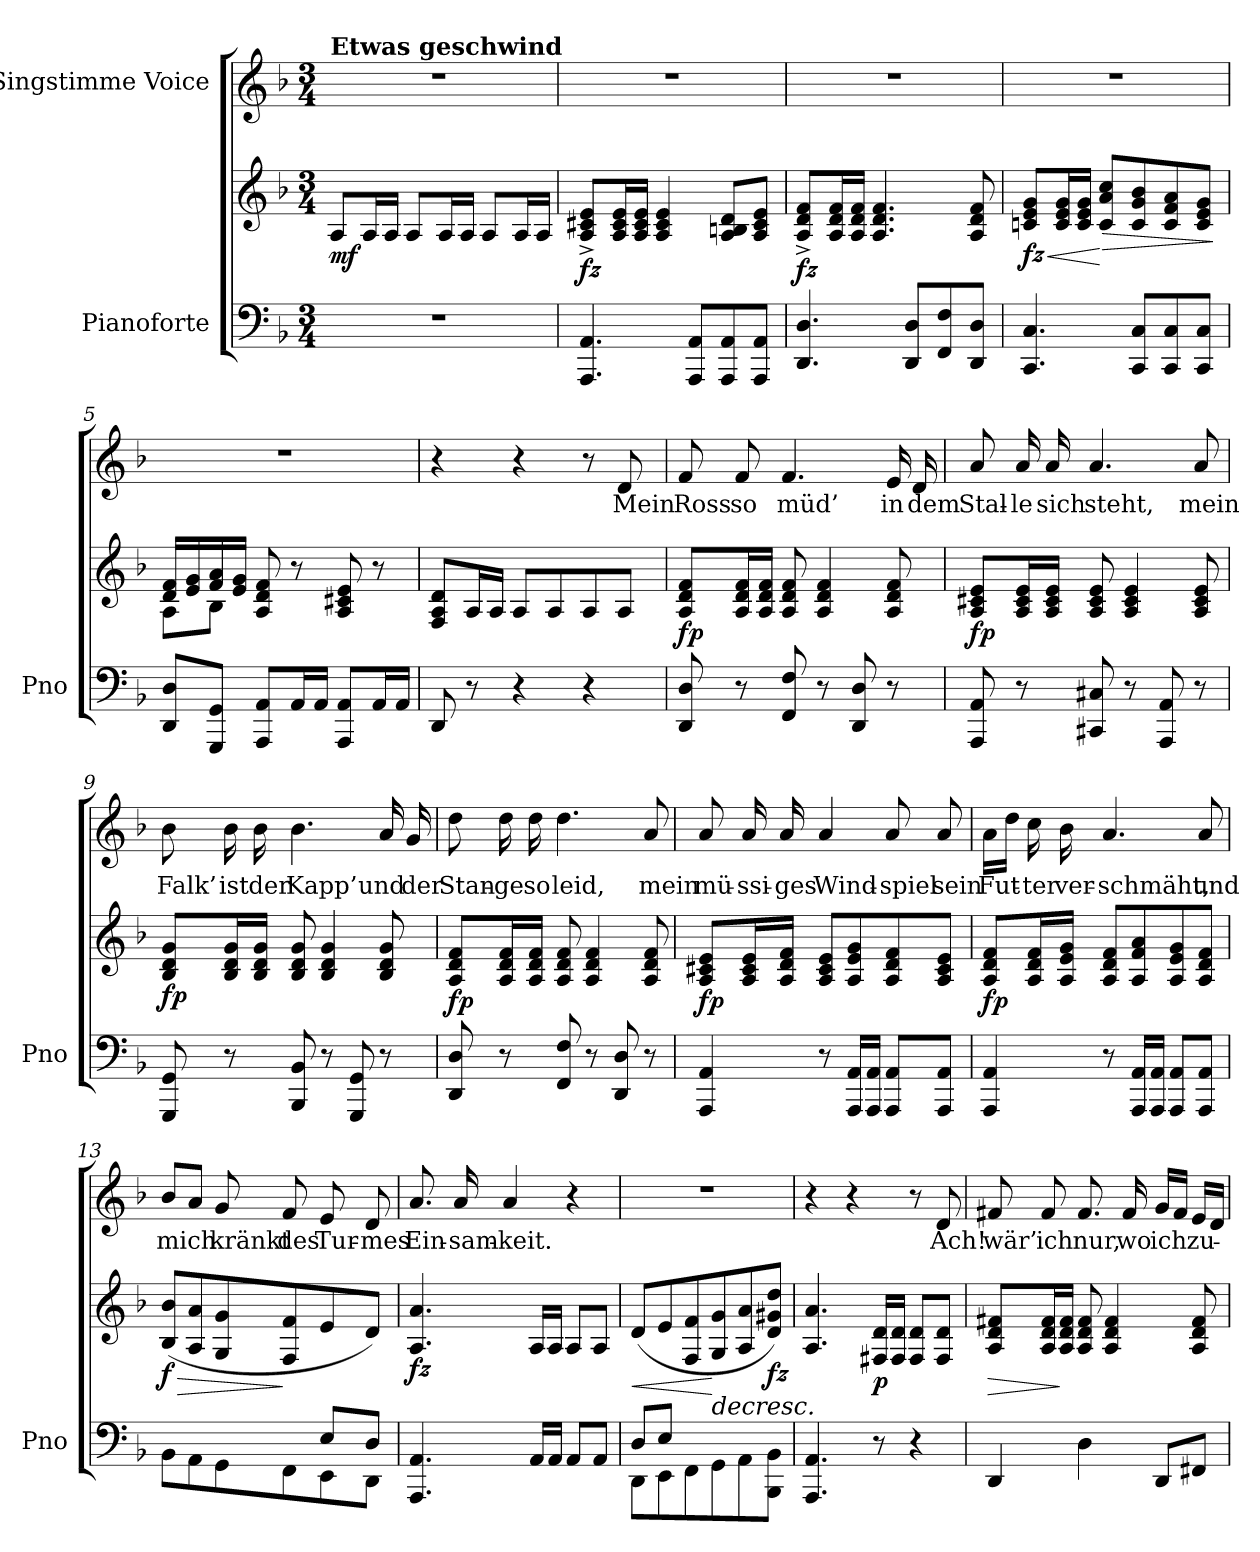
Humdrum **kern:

**kern	**kern	**dynam	**kern	**text
*part2	*part2	*part2	*part1	*part1
*staff3	*staff2	*staff2/3	*staff1	*staff1
*I"Pianoforte	*	*	*I"Singstimme Voice	*
*I'Pno	*	*	*	*
*clefF4	*clefG2	*	*clefG2	*
*k[b-]	*k[b-]	*	*k[b-]	*
*M3/4	*M3/4	*	*M3/4	*
=1	=1	=1	=1	=1
!	!	!	!LO:TX:a:B:t=Etwas geschwind	!
!	!	!LO:DY:b	!	!
2.r	8A/L	mf	2.r	.
.	16A/L	.	.	.
.	16A/JJ	.	.	.
.	8A/L	.	.	.
.	16A/L	.	.	.
.	16A/JJ	.	.	.
.	8A/L	.	.	.
.	16A/L	.	.	.
.	16A/JJ	.	.	.
=2	=2	=2	=2	=2
!	!	!LO:DY:b	!	!
4.AAA/ 4.AA/	8A/^ 8c#X/^ 8e/^L	fz	2.r	.
.	16A/ 16c#/ 16e/L	.	.	.
.	16A/ 16c#/ 16e/JJ	.	.	.
.	4A/ 4c#/ 4e/	.	.	.
8AAA/ 8AA/L	.	.	.	.
8AAA/ 8AA/	8A/ 8Bn/ 8d/L	.	.	.
8AAA/ 8AA/J	8A/ 8c#/ 8e/J	.	.	.
=3	=3	=3	=3	=3
!	!	!LO:DY:b	!	!
4.DD/ 4.D/	8A/^ 8d/^ 8f/^L	fz	2.r	.
.	16A/ 16d/ 16f/L	.	.	.
.	16A/ 16d/ 16f/JJ	.	.	.
.	4.A/ 4.d/ 4.f/	.	.	.
8DD/ 8D/L	.	.	.	.
8FF/ 8F/	.	.	.	.
8DD/ 8D/J	8A/ 8d/ 8f/	.	.	.
=4	=4	=4	=4	=4
!	!	!LO:HP:b	!	!
!	!	!LO:DY:n=1:b	!	!
4.CC/ 4.C/	8cn/ 8e/ 8g/L	< fz	2.r	.
.	16c/ 16e/ 16g/L	.	.	.
.	16c/ 16e/ 16g/JJ	.	.	.
!	!	!LO:HP:n=1:b	!	!
.	8c/ 8a/ 8cc/L	[ >	.	.
8CC/ 8C/L	8c/ 8g/ 8b-/	.	.	.
8CC/ 8C/	8c/ 8f/ 8a/	.	.	.
8CC/ 8C/J	8c/ 8e/ 8g/J	.	.	.
.	.	]	.	.
=5	=5	=5	=5	=5
*	*^	*	*	*
8DD/ 8D/L	16d/ 16f/LL	8A\L	.	2.r	.
.	16e/ 16g/	.	.	.	.
8GGG/ 8GG/J	16f/ 16a/	8B-\J	.	.	.
.	16e/ 16g/JJ	.	.	.	.
8AAA/ 8AA/L	8A/ 8d/ 8f/	2ryy	.	.	.
16AA/L	8r	.	.	.	.
16AA/JJ	.	.	.	.	.
8AAA/ 8AA/L	8A/ 8c#X/ 8e/	.	.	.	.
16AA/L	8r	.	.	.	.
16AA/JJ	.	.	.	.	.
*	*v	*v	*	*	*
=6	=6	=6	=6	=6
8DD/	8F/ 8A/ 8d/L	.	4r	.
8r	16A/L	.	.	.
.	16A/JJ	.	.	.
4r	8A/L	.	4r	.
.	8A/	.	.	.
4r	8A/	.	8r	.
.	8A/J	.	8d/	Mein
=7	=7	=7	=7	=7
!	!	!LO:DY:b	!	!
8DD/ 8D/	8A/ 8d/ 8f/L	fp	8f/	Ross
8r	16A/ 16d/ 16f/L	.	8f/	so
.	16A/ 16d/ 16f/JJ	.	.	.
8FF/ 8F/	8A/ 8d/ 8f/	.	4.f/	müd’
8r	4A/ 4d/ 4f/	.	.	.
8DD/ 8D/	.	.	.	.
8r	8A/ 8d/ 8f/	.	16e/	in
.	.	.	16d/	dem
=8	=8	=8	=8	=8
!	!	!LO:DY:b	!	!
8AAA/ 8AA/	8A/ 8c#X/ 8e/L	fp	8a/	Stal-
8r	16A/ 16c#/ 16e/L	.	16a/	-le
.	16A/ 16c#/ 16e/JJ	.	16a/	sich
8CC#X/ 8C#X/	8A/ 8c#/ 8e/	.	4.a/	steht,
8r	4A/ 4c#/ 4e/	.	.	.
8AAA/ 8AA/	.	.	.	.
8r	8A/ 8c#/ 8e/	.	8a/	mein
=9	=9	=9	=9	=9
!	!	!LO:DY:b	!	!
8GGG/ 8GG/	8B-/ 8d/ 8g/L	fp	8b-\	Falk’
8r	16B-/ 16d/ 16g/L	.	16b-\	ist
.	16B-/ 16d/ 16g/JJ	.	16b-\	der
8BBB-/ 8BB-/	8B-/ 8d/ 8g/	.	4.b-\	Kapp’
8r	4B-/ 4d/ 4g/	.	.	.
8GGG/ 8GG/	.	.	.	.
8r	8B-/ 8d/ 8g/	.	16a/	und
.	.	.	16g/	der
=10	=10	=10	=10	=10
!	!	!LO:DY:b	!	!
8DD/ 8D/	8A/ 8d/ 8f/L	fp	8dd\	Stan-
8r	16A/ 16d/ 16f/L	.	16dd\	-ge
.	16A/ 16d/ 16f/JJ	.	16dd\	so
8FF/ 8F/	8A/ 8d/ 8f/	.	4.dd\	leid,
8r	4A/ 4d/ 4f/	.	.	.
8DD/ 8D/	.	.	.	.
8r	8A/ 8d/ 8f/	.	8a/	mein
=11	=11	=11	=11	=11
!	!	!LO:DY:b	!	!
4AAA/ 4AA/	8A/ 8c#X/ 8e/L	fp	8a/	mü-
.	16A/ 16c#/ 16e/L	.	16a/	-ssi-
.	16A/ 16d/ 16f/JJ	.	16a/	-ges
8r	8A/ 8c#/ 8e/L	.	4a/	Wind-
16AAA/ 16AA/LL	8A/ 8e/ 8g/	.	.	.
16AAA/ 16AA/JJ	.	.	.	.
8AAA/ 8AA/L	8A/ 8d/ 8f/	.	8a/	-spiel
8AAA/ 8AA/J	8A/ 8c#/ 8e/J	.	8a/	sein
=12	=12	=12	=12	=12
!	!	!LO:DY:b	!	!
4AAA/ 4AA/	8A/ 8d/ 8f/L	fp	16a\LL	Fut-
.	.	.	16dd\JJ	.
.	16A/ 16d/ 16f/L	.	16cc\	-ter
.	16A/ 16e/ 16g/JJ	.	16b-\	ver-
8r	8A/ 8d/ 8f/L	.	4.a/	-schmäht,
16AAA/ 16AA/LL	8A/ 8f/ 8a/	.	.	.
16AAA/ 16AA/JJ	.	.	.	.
8AAA/ 8AA/L	8A/ 8e/ 8g/	.	.	.
8AAA/ 8AA/J	8A/ 8d/ 8f/J	.	8a/	und
=13	=13	=13	=13	=13
*^	*	*	*	*
!	!	!	!LO:HP:b	!	!
!	!	!	!LO:DY:n=1:b	!	!
2ryy	8BB-\L	(8B-/ 8b-/L	> f	8b-/L	mich
.	8AA\	8A/ 8a/	.	8a/J	.
.	8GG\	8G/ 8g/	.	8g/	kränkt
.	8FF\	8F/ 8f/	]	8f/	des
8E/L	8EE\	8e/	.	8e/	Tur-
8D/J	8DD\J	8d/J)	.	8d/	-mes
=14	=14	=14	=14	=14	=14
!	!	!	!LO:DY:b	!	!
*v	*v	*	*	*	*
4.AAA/ 4.AA/	4.A/ 4.a/	fz	8.a/	Ein-
.	.	.	16a/	-sam-
.	.	.	4a/	-keit.
16AA/LL	16A/LL	.	.	.
16AA/JJ	16A/JJ	.	.	.
8AA/L	8A/L	.	4r	.
8AA/J	8A/J	.	.	.
=15	=15	=15	=15	=15
*^	*	*	*	*
!	!	!	!LO:HP:b	!	!
8D/L	8DD\L	(>8d/L	<	2.r	.
8E/J	8EE\	8e/	.	.	.
2ryy	8FF\	8F/ 8f/	.	.	.
!	!	!	!LO:HP:n=1:b	!	!
.	8GG\	8G/ 8g/	[ >	.	.
.	8AA\	8A/ 8a/	.	.	.
!	!	!	!LO:DY:b	!	!
.	8BBB-\ 8BB-\J	8d/ 8g#X/ 8dd/J)	fz	.	.
*v	*v	*	*	*	*
.	.	]	.	.
=16	=16	=16	=16	=16
4.AAA/ 4.AA/	4.A/ 4.a/	.	4r	.
.	.	.	4r	.
!	!	!LO:DY:b	!	!
8r	16F#X/ 16d/LL	p	.	.
.	16F#/ 16d/JJ	.	.	.
4r	8F#/ 8d/L	.	8r	.
.	8F#/ 8d/J	.	8d/	Ach!
=17	=17	=17	=17	=17
!	!	!LO:HP:b	!	!
4DD/	8A/ 8d/ 8f#X/L	>	8f#X/	wär’
.	16A/ 16d/ 16f#/L	.	8f#/	ich
.	16A/ 16d/ 16f#/JJ	]	.	.
4D\	8A/ 8d/ 8f#/	.	8.f#/	nur,
.	4A/ 4d/ 4f#/	.	.	.
.	.	.	16f#/	wo
8DD/L	.	.	16g/LL	ich
.	.	.	16f#/JJ	.
8FF#X/J	8A/ 8d/ 8f#/	.	16e/LL	zu-
.	.	.	16d/JJ	.
=	=	=	=	=
*-	*-	*-	*-	*-
